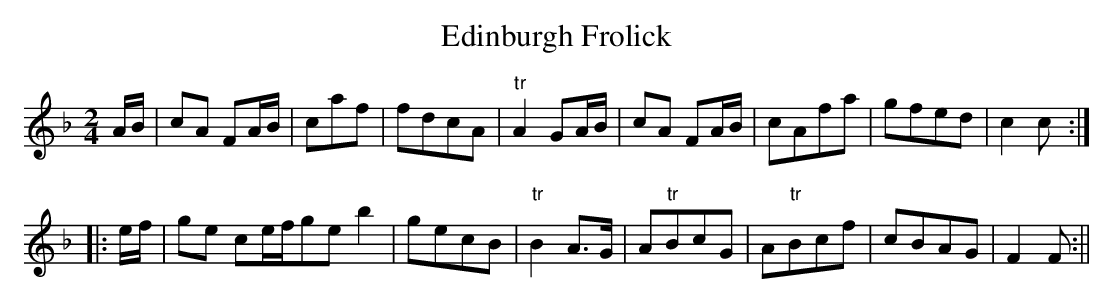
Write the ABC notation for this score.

X:1
T:Edinburgh Frolick
M:2/4
L:1/8
K:F
A/B/|cA FA/B/|café|fdcA|"tr"A2 GA/B/|cA FA/B/|cAfa|gfed|c2c:|
|:e/f/|ge ce/f/\ge b2|gecB|"tr"B2 A>G|A"tr"BcG|A"tr"Bcf|cBAG|F2 F:||
